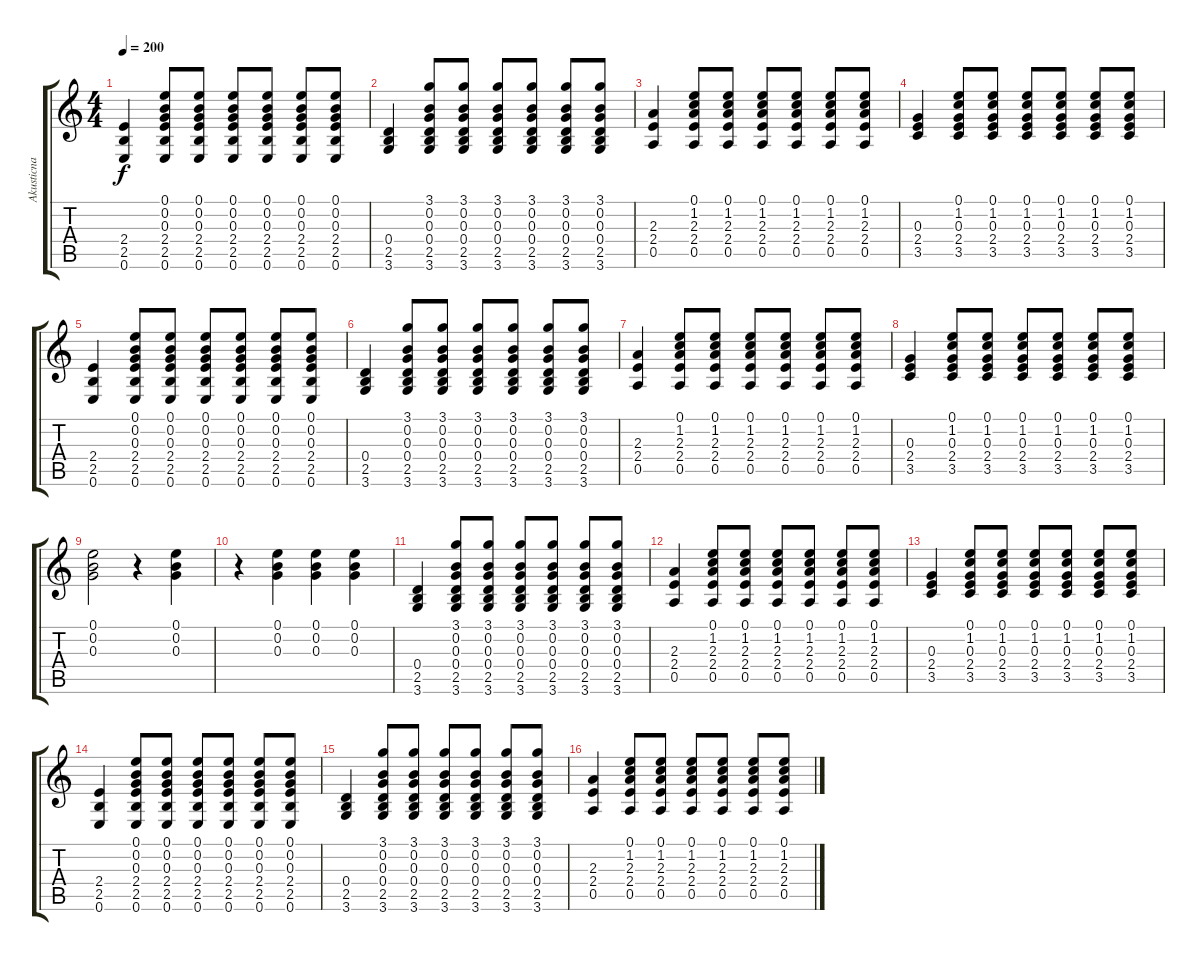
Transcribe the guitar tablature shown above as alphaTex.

\track ("Akusticna gitara" "Akusticna ") {instrument acousticguitarsteel}
\staff {score tabs}
\tuning (E4 B3 G3 D3 A2 E2) {hide}
\ts (4 4)
\tempo 200
\clef g2
\ks c
(2.4 2.5 0.6).4{dy f} (0.1 0.2 0.3 2.4 2.5 0.6).8 (0.1 0.2 0.3 2.4 2.5 0.6).8 (0.1 0.2 0.3 2.4 2.5 0.6).8 (0.1 0.2 0.3 2.4 2.5 0.6).8 (0.1 0.2 0.3 2.4 2.5 0.6).8 (0.1 0.2 0.3 2.4 2.5 0.6).8 |
(0.4 2.5 3.6).4 (3.1 0.2 0.3 0.4 2.5 3.6).8 (3.1 0.2 0.3 0.4 2.5 3.6).8 (3.1 0.2 0.3 0.4 2.5 3.6).8 (3.1 0.2 0.3 0.4 2.5 3.6).8 (3.1 0.2 0.3 0.4 2.5 3.6).8 (3.1 0.2 0.3 0.4 2.5 3.6).8 |
(2.3 2.4 0.5).4 (0.1 1.2 2.3 2.4 0.5).8 (0.1 1.2 2.3 2.4 0.5).8 (0.1 1.2 2.3 2.4 0.5).8 (0.1 1.2 2.3 2.4 0.5).8 (0.1 1.2 2.3 2.4 0.5).8 (0.1 1.2 2.3 2.4 0.5).8 |
(0.3 2.4 3.5).4 (0.1 1.2 0.3 2.4 3.5).8 (0.1 1.2 0.3 2.4 3.5).8 (0.1 1.2 0.3 2.4 3.5).8 (0.1 1.2 0.3 2.4 3.5).8 (0.1 1.2 0.3 2.4 3.5).8 (0.1 1.2 0.3 2.4 3.5).8 |
(2.4 2.5 0.6).4 (0.1 0.2 0.3 2.4 2.5 0.6).8 (0.1 0.2 0.3 2.4 2.5 0.6).8 (0.1 0.2 0.3 2.4 2.5 0.6).8 (0.1 0.2 0.3 2.4 2.5 0.6).8 (0.1 0.2 0.3 2.4 2.5 0.6).8 (0.1 0.2 0.3 2.4 2.5 0.6).8 |
(0.4 2.5 3.6).4 (3.1 0.2 0.3 0.4 2.5 3.6).8 (3.1 0.2 0.3 0.4 2.5 3.6).8 (3.1 0.2 0.3 0.4 2.5 3.6).8 (3.1 0.2 0.3 0.4 2.5 3.6).8 (3.1 0.2 0.3 0.4 2.5 3.6).8 (3.1 0.2 0.3 0.4 2.5 3.6).8 |
(2.3 2.4 0.5).4 (0.1 1.2 2.3 2.4 0.5).8 (0.1 1.2 2.3 2.4 0.5).8 (0.1 1.2 2.3 2.4 0.5).8 (0.1 1.2 2.3 2.4 0.5).8 (0.1 1.2 2.3 2.4 0.5).8 (0.1 1.2 2.3 2.4 0.5).8 |
(0.3 2.4 3.5).4 (0.1 1.2 0.3 2.4 3.5).8 (0.1 1.2 0.3 2.4 3.5).8 (0.1 1.2 0.3 2.4 3.5).8 (0.1 1.2 0.3 2.4 3.5).8 (0.1 1.2 0.3 2.4 3.5).8 (0.1 1.2 0.3 2.4 3.5).8 |
(0.1 0.2 0.3).2 r.4 (0.1 0.2 0.3).4 |
r.4 (0.1 0.2 0.3).4 (0.1 0.2 0.3).4 (0.1 0.2 0.3).4 |
(0.4 2.5 3.6).4 (3.1 0.2 0.3 0.4 2.5 3.6).8 (3.1 0.2 0.3 0.4 2.5 3.6).8 (3.1 0.2 0.3 0.4 2.5 3.6).8 (3.1 0.2 0.3 0.4 2.5 3.6).8 (3.1 0.2 0.3 0.4 2.5 3.6).8 (3.1 0.2 0.3 0.4 2.5 3.6).8 |
(2.3 2.4 0.5).4 (0.1 1.2 2.3 2.4 0.5).8 (0.1 1.2 2.3 2.4 0.5).8 (0.1 1.2 2.3 2.4 0.5).8 (0.1 1.2 2.3 2.4 0.5).8 (0.1 1.2 2.3 2.4 0.5).8 (0.1 1.2 2.3 2.4 0.5).8 |
(0.3 2.4 3.5).4 (0.1 1.2 0.3 2.4 3.5).8 (0.1 1.2 0.3 2.4 3.5).8 (0.1 1.2 0.3 2.4 3.5).8 (0.1 1.2 0.3 2.4 3.5).8 (0.1 1.2 0.3 2.4 3.5).8 (0.1 1.2 0.3 2.4 3.5).8 |
(2.4 2.5 0.6).4 (0.1 0.2 0.3 2.4 2.5 0.6).8 (0.1 0.2 0.3 2.4 2.5 0.6).8 (0.1 0.2 0.3 2.4 2.5 0.6).8 (0.1 0.2 0.3 2.4 2.5 0.6).8 (0.1 0.2 0.3 2.4 2.5 0.6).8 (0.1 0.2 0.3 2.4 2.5 0.6).8 |
(0.4 2.5 3.6).4 (3.1 0.2 0.3 0.4 2.5 3.6).8 (3.1 0.2 0.3 0.4 2.5 3.6).8 (3.1 0.2 0.3 0.4 2.5 3.6).8 (3.1 0.2 0.3 0.4 2.5 3.6).8 (3.1 0.2 0.3 0.4 2.5 3.6).8 (3.1 0.2 0.3 0.4 2.5 3.6).8 |
(2.3 2.4 0.5).4 (0.1 1.2 2.3 2.4 0.5).8 (0.1 1.2 2.3 2.4 0.5).8 (0.1 1.2 2.3 2.4 0.5).8 (0.1 1.2 2.3 2.4 0.5).8 (0.1 1.2 2.3 2.4 0.5).8 (0.1 1.2 2.3 2.4 0.5).8
